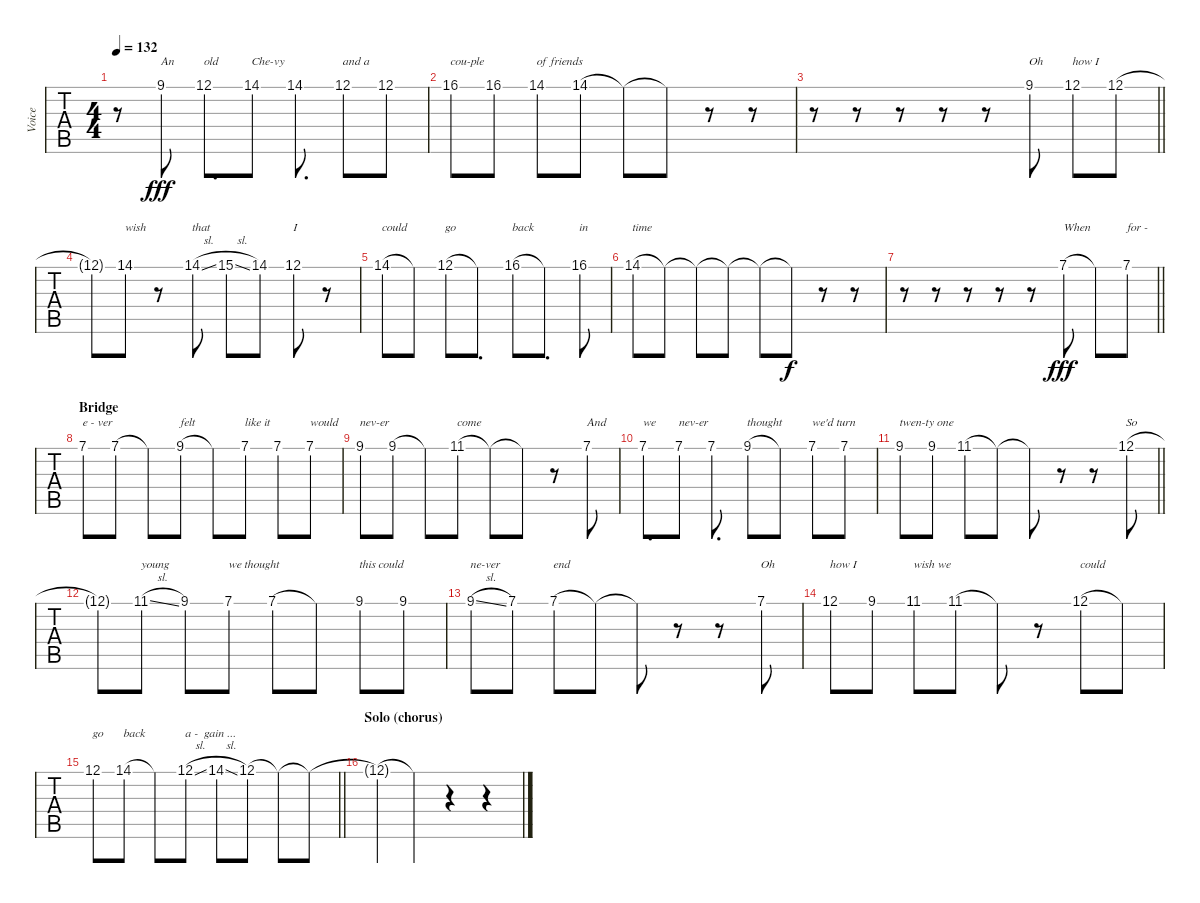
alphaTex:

\track ("Voice" "Voice") {instrument lead3calliope}
\staff {tabs}
\tuning (E4 B3 G3 D3 A2 E2) {hide}
\ts (4 4)
\tempo 132
\clef g2
\ks c
r.8{dy fff} 9.1.8{txt "An"} 12.1.8{d txt "old"} 14.1.8{txt "Che-vy"} 14.1.8{d} 12.1.8{txt "and a"} 12.1.8 |
16.1.8{txt "cou-ple"} 16.1.8 14.1.8{txt "of friends"} 14.1.8 14.1{t}.8 14.1{t}.8 r.8 r.8 |
\barLineRight lightlight
r.8 r.8 r.8 r.8 r.8 9.1.8{txt "Oh"} 12.1.8{txt "how I"} 12.1.8 |
12.1{t}.8 14.1.8{txt "wish"} r.8 14.1{sl}.8{txt "that"} 15.1{sl}.8 14.1{st}.8 12.1.8{txt "I"} r.8 |
14.1.8{txt "could"} 14.1{t}.8 12.1.8{txt "go"} 12.1{t}.8{d} 16.1.8{txt "back"} 16.1{t}.8{d} 16.1.8{txt "in"} |
14.1.8{txt "time"} 14.1{t}.8 14.1{t}.8 14.1{t}.8 14.1{t}.8 14.1{t}.8{dy f} r.8 r.8 |
\barLineRight lightlight
r.8 r.8 r.8 r.8 r.8 7.1.8{txt "When" dy fff} 7.1{t}.8 7.1.8{txt "for -"} |
\section ("" "Bridge")
7.1.8{txt "e - ver"} 7.1.8 7.1{t}.8 9.1.8{txt "felt"} 9.1{t}.8 7.1.8{txt "like it"} 7.1.8 7.1.8{txt "would"} |
9.1.8{txt "nev-er"} 9.1.8 9.1{t}.8 11.1.8{txt "come"} 11.1{t}.8 11.1{t}.8 r.8 7.1.8{txt "And"} |
7.1.8{d txt "we"} 7.1.8{txt "nev-er"} 7.1.8{d} 9.1.8{txt "thought"} 9.1{t}.8 7.1.8{txt "we'd turn"} 7.1.8 |
\barLineRight lightlight
9.1.8{txt "twen-ty one"} 9.1.8 11.1.8 11.1{t}.8 11.1{t}.8 r.8 r.8 12.1.8{txt "So"} |
12.1{t}.8 11.1{sl}.8{txt "young"} 9.1.8 7.1.8{txt "we thought"} 7.1.8 7.1{t}.8 9.1.8{txt "this could"} 9.1.8 |
9.1{sl}.8{txt "ne-ver"} 7.1.8 7.1.8{txt "end"} 7.1{t}.8 7.1{t}.8 r.8 r.8 7.1.8{txt "Oh"} |
12.1.8{txt "how I"} 9.1.8 11.1.8{txt "wish we"} 11.1.8 11.1{t}.8 r.8 12.1.8{txt "could"} 12.1{t}.8 |
\barLineRight lightlight
12.1.8{txt "go"} 14.1.8{txt "back"} 14.1{t}.8 12.1{sl}.8{txt "a -  gain ..."} 14.1{sl}.8 12.1.8 12.1{t}.8 12.1{t}.8 |
\section ("" "Solo (chorus)")
12.1{t}.4 12.1{t}.4 r.4 r.4
